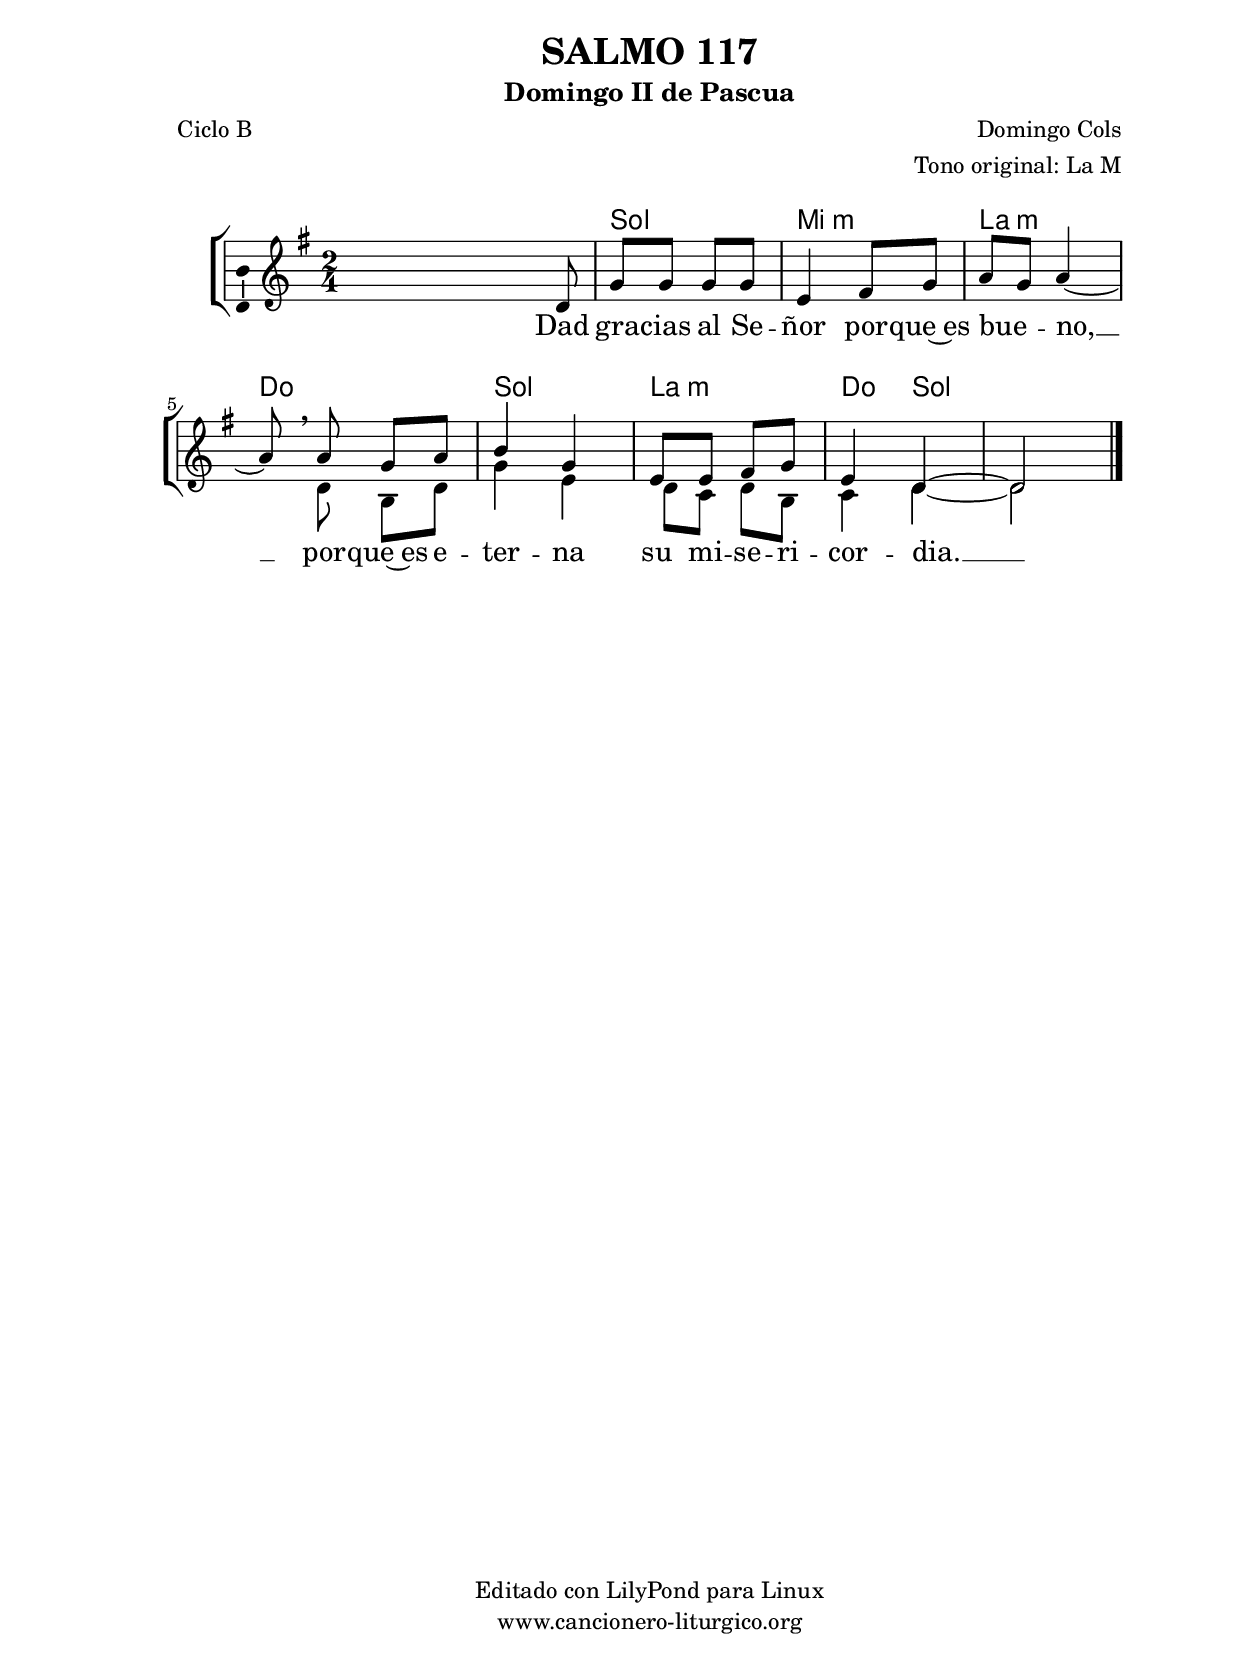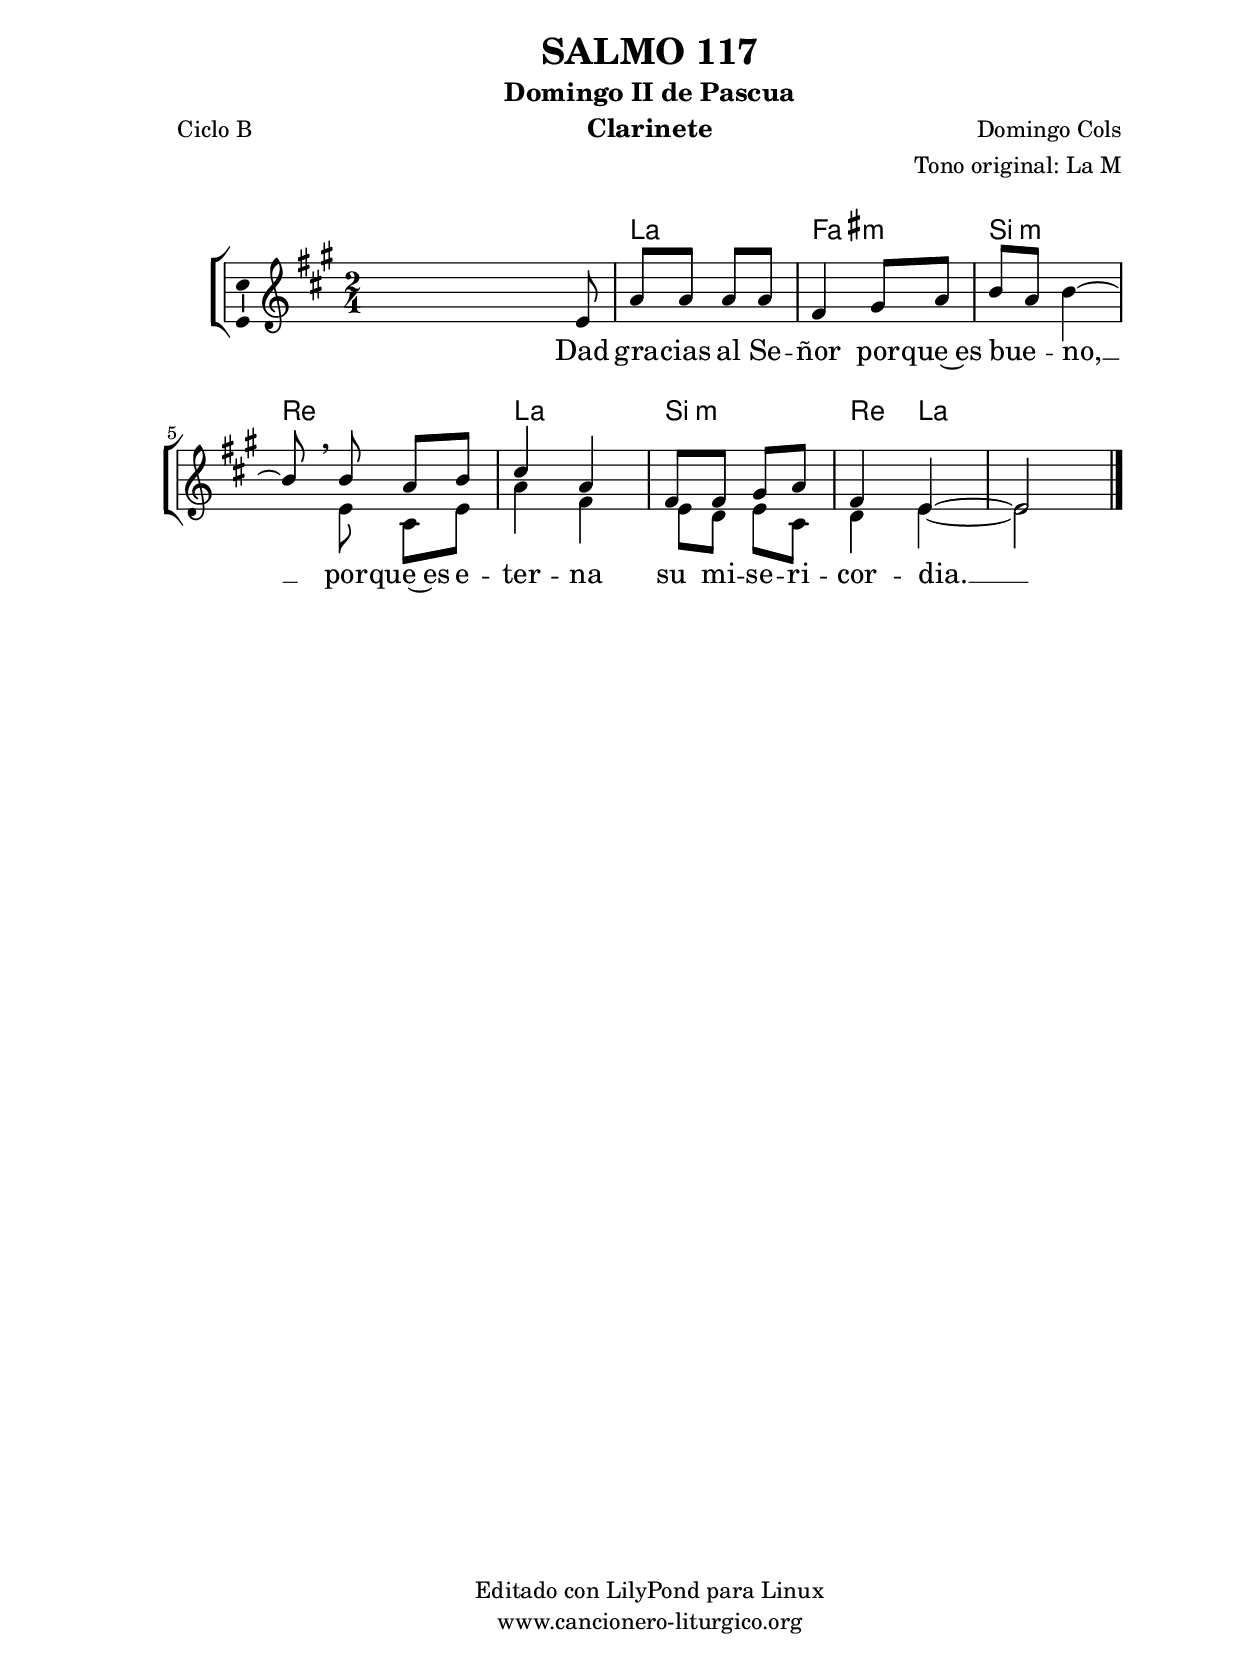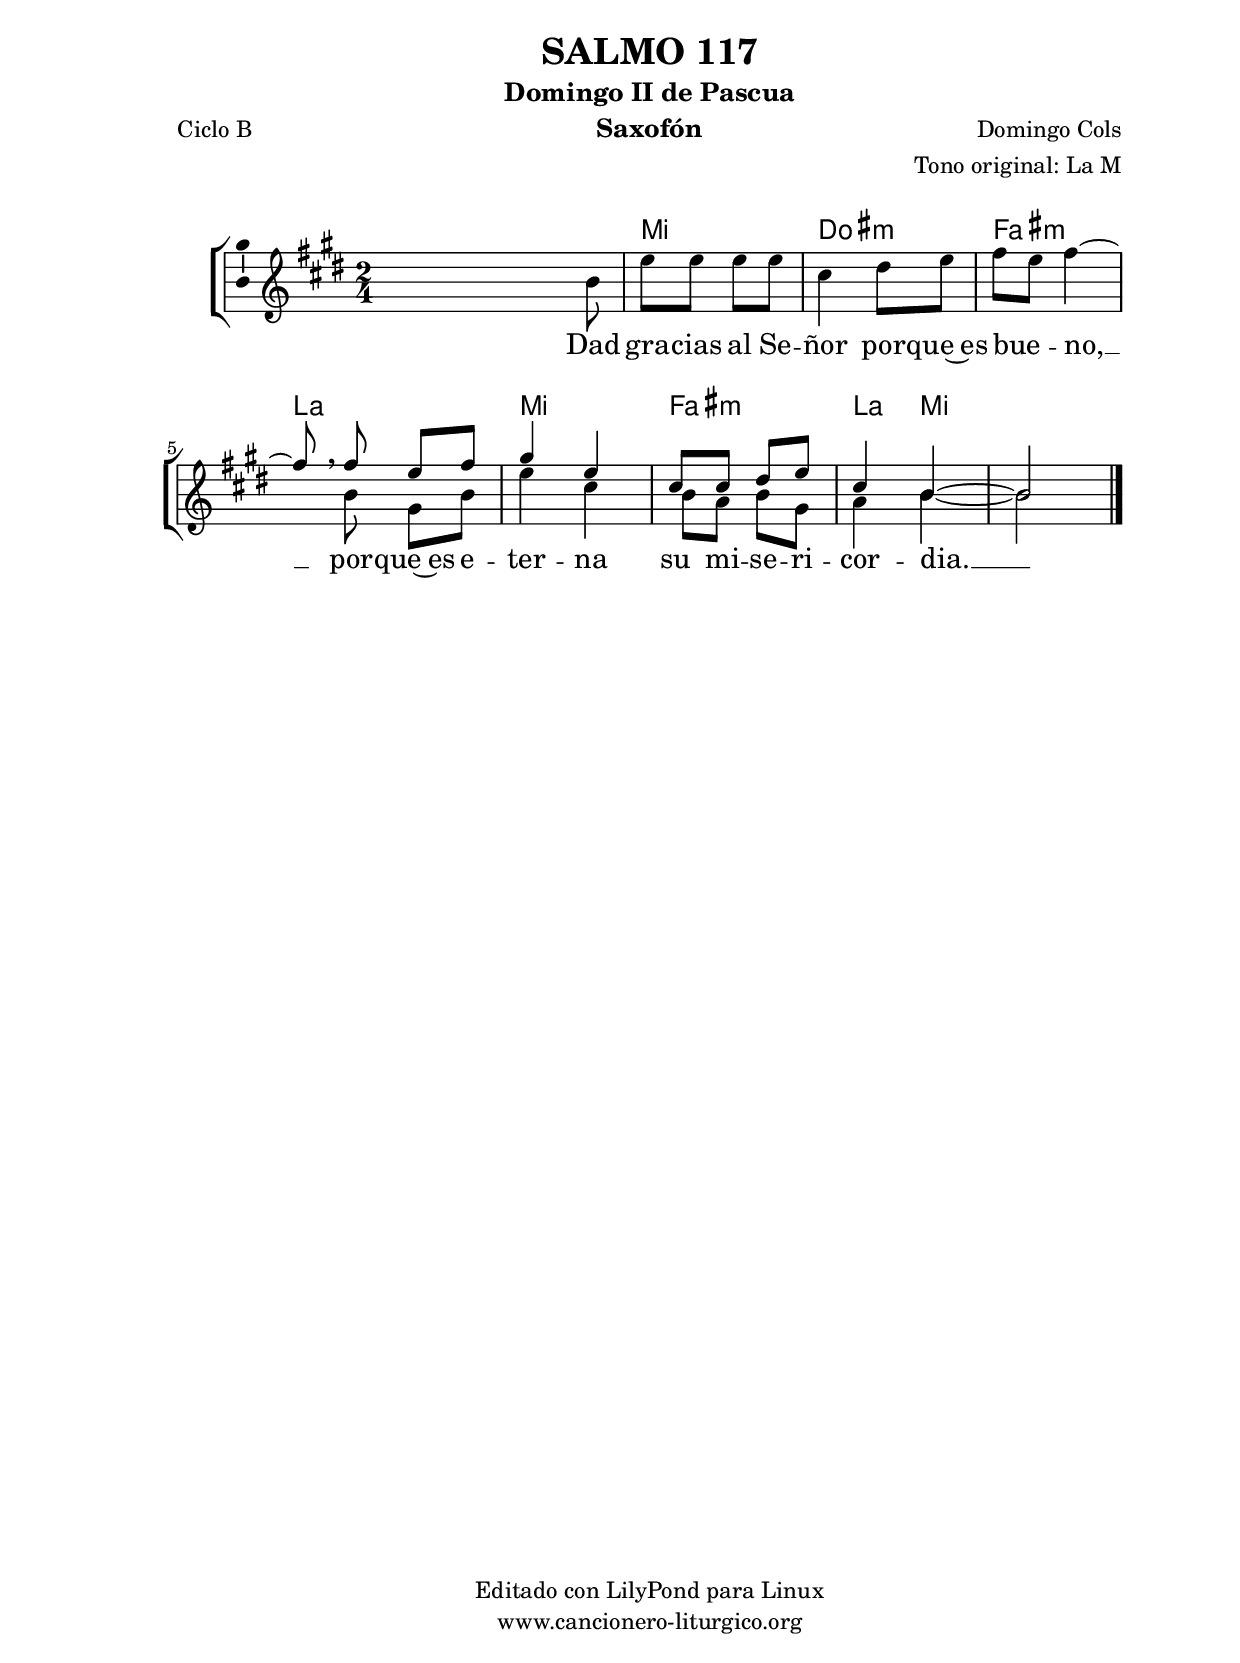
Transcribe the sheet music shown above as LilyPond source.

%
%para convertir .midi en .wav:
%timidity filename.midi -Ow -o finename.wav
%
%
%Para convertir de .wav a .mp3:
%lame -h -m j filename.wav
%
%
%para escuchar el midi:
%timidity nombrefichero.midi
%


%versión de lilypond para la que se ha escrito esta partitura:
\version "2.16.0"

	%Tamaño papel
	#(set-default-paper-size "a4")
	%Tamaño partitura
	#(set-global-staff-size 20)
	%No responde al pulsar sobre una nota
	#(ly:set-option 'point-and-click #f)

%parámetros del encabezamiento:
\header {
	title = "SALMO 117"
	subtitle = "Domingo II de Pascua"
	composer = "Domingo Cols"
	poet = "Ciclo B"
	meter = ""
	arranger = "Tono original: La M"
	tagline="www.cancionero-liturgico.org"
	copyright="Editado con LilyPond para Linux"
	tiempo = "Pascua"
	usos = "Salmo"
	letra = "Dad gracias al Señor porque es bueno, porque es eterna su misericordia."
	}

%parámetros asociados al papel:
\paper  {
	oddHeaderMarkup = \markup {\fill-line { \on-the-fly #not-first-page \fromproperty #'header:title \on-the-fly #not-first-page \fromproperty #'header:composer }}
	evenHeaderMarkup = \markup {\fill-line { \fromproperty #'header:composer \fromproperty #'header:title }}
	#(set-paper-size "a4")
	print-page-number = ##f
	first-page-number = 1
	print-first-page-number = ##f
%	head-separation = 3.0 \cm
	top-margin = 2.0 \cm
	bottom-margin = 0.5\cm
%%%	bottom-margin = -1.0\cm
	left-margin = 3.0 \cm
	line-width = 16.0 \cm 
	indent = 8\mm
	interscoreline = 2.\mm
	between-system-space = 15\mm
%	para que las partituras no llenen la hoja:
	ragged-bottom = ##t
%	idem para la última hoja:
	ragged-last-bottom = ##f
%	para que las partituras llenen el ancho del papel:
	ragged-last = ##f
	after-title-space = 2.5 \cm
%page-count=1
%system-count=8

	%Flexible Vertical Spacing
%	markup-markup-spacing =
%	#'((basic-distance . 15) (minimum-distance . 15) (padding . 3))
	markup-system-spacing =
	#'((basic-distance . 15) (minimum-distance . 15) (padding . 3))
	system-system-spacing =
	#'((basic-distance . 15) (minimum-distance . 15) (padding . 3))
	score-system-spacing =
	#'((basic-distance . 15) (minimum-distance . 15) (padding . 5))
%	top-system-spacing = % header
%	#'((basic-distance . 8) (minimum-distance . 0) (padding . 3))
%	top-markup-spacing =
%	#'((basic-distance . 20) (minimum-distance . 20) (padding . 3))
	last-bottom-spacing = % footer
	#'((basic-distance . 5) (minimum-distance . 5) (padding . 3))
%	score-markup-spacing =
%	#'((basic-distance . 16) (minimum-distance . 13) (padding . 3))

	}


%parámetros que afectan a toda la partitura:
global =  {
	%clave de sol (G):
	\clef G
	%armadura:
	\transpose a g
	\key a \major
	\tempo 4=100
	\set Score.tempoHideNote = ##t
	}


acordes = {
	\italianChords
	\chordmode {
	\transpose a g
{

s2
a2 fis:m b:m d a b:m d4 a s2

	}
	}
}

melodia = 
	\transpose a g
{
	\relative c'{
	\time 2/4

s4 s8 e8
a8 a a a
fis4 gis8 a
b8 a b4~

<<
{
\voiceOne
b8 \breathe b8 a b
cis4 a
fis8 fis gis a
fis4 e~
e2
}
\new Voice {
\voiceTwo
s8 e8 cis e
a4 fis
e8 d e cis
d4 e~
e2
}
>>

	\bar "|."
	}
	}


texto = \lyricmode {
Dad gra -- cias al Se -- ñor por -- que~es bue -- _ no, __
por -- que~es e -- ter -- na su mi -- se -- ri -- cor -- dia. __
	}


acordesStaff = \context ChordNames = acordesStaff <<
	\set chordChanges = ##t
	\acordes
	>>


vozStaff = \context Voice = vozStaff
\with {\consists "Ambitus_engraver"}
<<
%	\set Staff.instrumentName = ""
%	\set Staff.shortInstrumentName = ""
%	\set Staff.midiInstrument = #"clarinet"
%	\set Staff.midiInstrument = #"cello"
%	\set Staff.midiInstrument = #"flute"
	\set Staff.midiInstrument = #"electric guitar (jazz)"
%	\set Staff.midiInstrument = #"english horn"
%	\set Staff.midiInstrument = #"violin"
%	\set Staff.midiInstrument = #"glockenspiel"
	\set Staff.midiMinimumVolume = #0.7
	\set Staff.midiMaximumVolume = #0.9
	\global
	\melodia
	>>


textoStaff = \context Lyrics = textoStaff <<
	\lyricsto vozStaff \texto
	>>

\book {
	\score {
		\context ChoirStaff {
			\override StaffGroup.SystemStartBracket #'collapse-height = #1
			\override Score.SystemStartBar #'collapse-height = #1
			<<
			\acordesStaff
			\vozStaff
			\textoStaff
			>>
			}
		\layout {
	    		\context {
				\Lyrics
				\override LyricText #'font-size = #2
				}
	   		 \context {
				\Score
				%fontSize = #3
				\override StaffSymbol #'staff-space = #(magstep +3)
				%\override Beam #'thickness = #0.55
				%\override SpacingSpanner #'spacing-increment = #1.0
				%\override Slur #'height-limit = #1.5
				}
			}
		}
	\score {
		\unfoldRepeats
		\context ChoirStaff {
			<<
			\acordesStaff
			\vozStaff
			>>
			}
		\midi {
	  		\context {
	  			\Score
				tempoWholesPerMinute = #(ly:make-moment 70 4)
				}
			}
		}
	}

%Partitura para clarinete
#(define output-suffix "C")
\book {
	\header{
		instrument = "Clarinete"
		}
	\score {
		\context ChoirStaff {
			\override StaffGroup.SystemStartBracket #'collapse-height = #1
			\override Score.SystemStartBar #'collapse-height = #1
\transpose c d
			<<
			\acordesStaff
			\vozStaff
			\textoStaff
			>>
			}
		\layout {
	    		\context {
				\Lyrics
				\override LyricText #'font-size = #2
				}
	   		 \context {
				\Score
				%fontSize = #3
				\override StaffSymbol #'staff-space = #(magstep +3)
				%\override Beam #'thickness = #0.55
				%\override SpacingSpanner #'spacing-increment = #1.0
				%\override Slur #'height-limit = #1.5
				}
			}
		}
	}

%Partitura para saxofón
#(define output-suffix "S")
\book {
	\header{
		instrument = "Saxofón"
		}
	\score {
		\context ChoirStaff {
			\override StaffGroup.SystemStartBracket #'collapse-height = #1
			\override Score.SystemStartBar #'collapse-height = #1
\transpose c a
			<<
			\acordesStaff
			\vozStaff
			\textoStaff
			>>
			}
		\layout {
	    		\context {
				\Lyrics
				\override LyricText #'font-size = #2
				}
	   		 \context {
				\Score
				%fontSize = #3
				\override StaffSymbol #'staff-space = #(magstep +3)
				%\override Beam #'thickness = #0.55
				%\override SpacingSpanner #'spacing-increment = #1.0
				%\override Slur #'height-limit = #1.5
				}
			}
		}
	}

